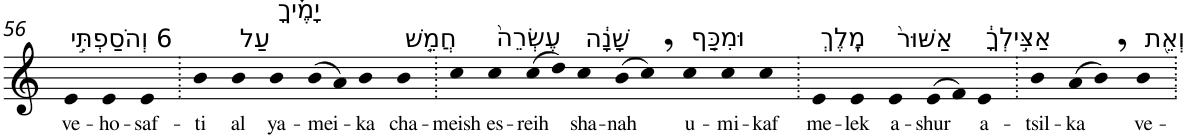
**kern	**text
*part1	*part1
*staff1	*staff1
*I"Piano	*
*I'Pno	*
!!LO:PB:g=z
*clefG2	*
*k[]	*
=56	=56
!LO:TX:a:t=6 וְהֹסַפְתִּ֣י	!
!	!LO:LY:b
4e	ve-
!	!LO:LY:b
4e	-ho-
!	!LO:LY:b
4e	-saf-
=57.	=57.
!	!LO:LY:b
4b	-ti
!LO:TX:a:t=עַל	!
!	!LO:LY:b
4b	al
!LO:TX:a:t=יָמֶ֗יךָ	!
!	!LO:LY:b
4b	ya-
!	!LO:LY:b
(>8b	-mei-
8a)	.
!	!LO:LY:b
4b	-ka
!LO:TX:a:t=חֲמֵ֤שׁ	!
!	!LO:LY:b
4b	cha-
=58.	=58.
!	!LO:LY:b
4cc	-meish
!LO:TX:a:t=עֶשְׂרֵה֙	!
!	!LO:LY:b
4cc	es-
!	!LO:LY:b
(>8cc	-reih
8dd)	.
!LO:TX:a:t=שָׁנָ֔ה	!
!	!LO:LY:b
4cc	sha-
!	!LO:LY:b
(>8b	-nah
8cc,)	.
!LO:TX:a:t=וּמִכַּ֤ף	!
!	!LO:LY:b
4cc	u-
!	!LO:LY:b
4cc	-mi-
!	!LO:LY:b
4cc	-kaf
=59.	=59.
!LO:TX:a:t=מֶֽלֶךְ	!
!	!LO:LY:b
4e	me-
!	!LO:LY:b
4e	-lek
!LO:TX:a:t=אַשּׁוּר֙	!
!	!LO:LY:b
4e	a-
!	!LO:LY:b
(>8e	-shur
8f)	.
!LO:TX:a:t=אַצִּ֣ילְךָ֔	!
!	!LO:LY:b
4e	a-
=60.	=60.
!	!LO:LY:b
4b	-tsil-
!	!LO:LY:b
(>8a	-ka
8b,)	.
!LO:TX:a:t=וְאֵ֖ת	!
!	!LO:LY:b
4b	ve-
=.	=.
*-	*-
